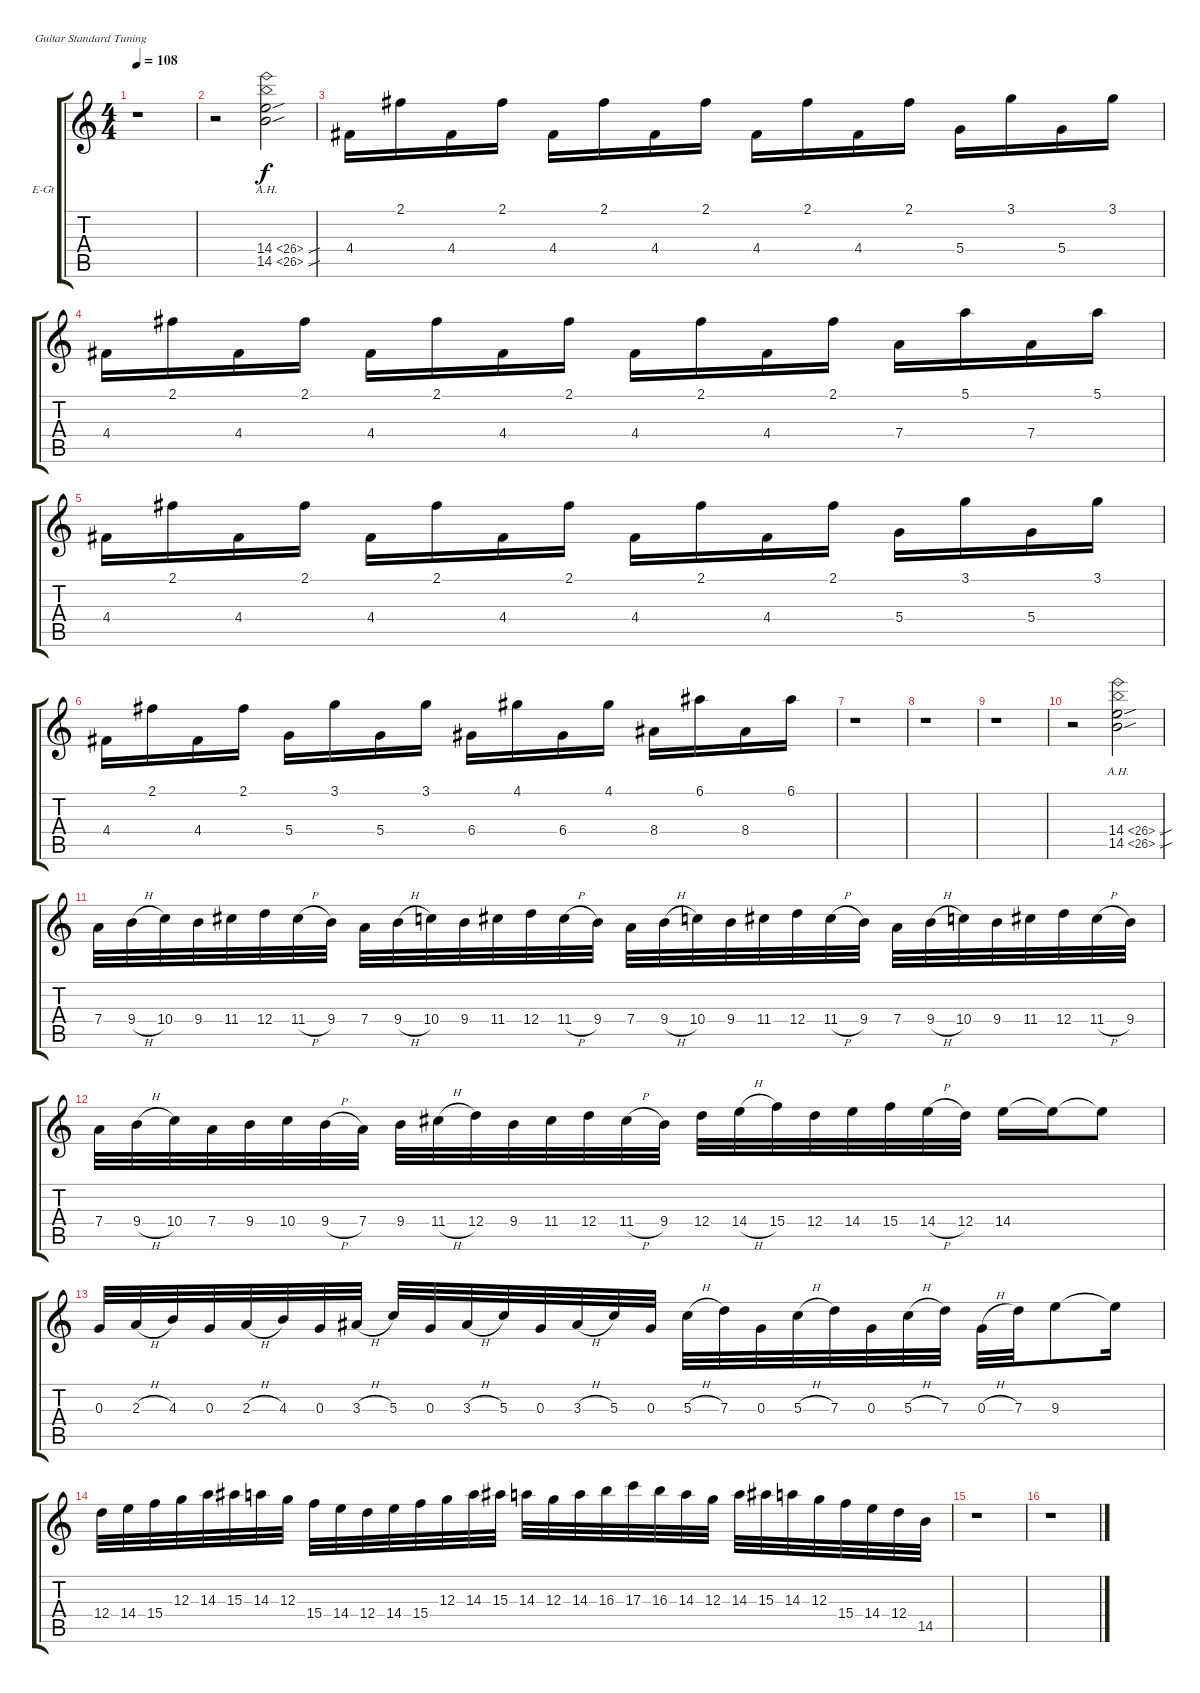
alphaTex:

\bracketExtendMode groupsimilarinstruments
\firstSystemTrackNameOrientation horizontal
\otherSystemsTrackNameOrientation horizontal
\track ("J5 Lead" "E-Gt") {instrument overdrivenguitar}
\staff {score tabs}
\tuning (E4 B3 G3 D3 A2 E2)
\ts (4 4)
\tempo 108
\clef g2
\ks c
r.1{dy f} |
r.2 (14.4{ah 12 sou} 14.5{ah 12 sou}).2 |
4.4.16 2.1.16 4.4.16 2.1.16 4.4.16 2.1.16 4.4.16 2.1.16 4.4.16 2.1.16 4.4.16 2.1.16 5.4.16 3.1.16 5.4.16 3.1.16 |
4.4.16 2.1.16 4.4.16 2.1.16 4.4.16 2.1.16 4.4.16 2.1.16 4.4.16 2.1.16 4.4.16 2.1.16 7.4.16 5.1.16 7.4.16 5.1.16 |
4.4.16 2.1.16 4.4.16 2.1.16 4.4.16 2.1.16 4.4.16 2.1.16 4.4.16 2.1.16 4.4.16 2.1.16 5.4.16 3.1.16 5.4.16 3.1.16 |
4.4.16 2.1.16 4.4.16 2.1.16 5.4.16 3.1.16 5.4.16 3.1.16 6.4.16 4.1.16 6.4.16 4.1.16 8.4.16 6.1.16 8.4.16 6.1.16 |
r.1 |
r.1 |
r.1 |
r.2 (14.4{ah 12 sou} 14.5{ah 12 sou}).2 |
7.4.32 9.4{h}.32 10.4.32 9.4.32 11.4.32 12.4.32 11.4{h}.32 9.4.32 7.4.32 9.4{h}.32 10.4.32 9.4.32 11.4.32 12.4.32 11.4{h}.32 9.4.32 7.4.32 9.4{h}.32 10.4.32 9.4.32 11.4.32 12.4.32 11.4{h}.32 9.4.32 7.4.32 9.4{h}.32 10.4.32 9.4.32 11.4.32 12.4.32 11.4{h}.32 9.4.32 |
7.4.32 9.4{h}.32 10.4.32 7.4.32 9.4.32 10.4.32 9.4{h}.32 7.4.32 9.4.32 11.4{h}.32 12.4.32 9.4.32 11.4.32 12.4.32 11.4{h}.32 9.4.32 12.4.32 14.4{h}.32 15.4.32 12.4.32 14.4.32 15.4.32 14.4{h}.32 12.4.32 14.4.16 14.4{t}.16 14.4{t}.8 |
0.3.32 2.3{h}.32 4.3.32 0.3.32 2.3{h}.32 4.3.32 0.3.32 3.3{h}.32 5.3.32 0.3.32 3.3{h}.32 5.3.32 0.3.32 3.3{h}.32 5.3.32 0.3.32 5.3{h}.32 7.3.32 0.3.32 5.3{h}.32 7.3.32 0.3.32 5.3{h}.32 7.3.32 0.3{h}.32 7.3.32 9.3.8 9.3{t}.16 |
12.4.32 14.4.32 15.4.32 12.3.32 14.3.32 15.3.32 14.3.32 12.3.32 15.4.32 14.4.32 12.4.32 14.4.32 15.4.32 12.3.32 14.3.32 15.3.32 14.3.32 12.3.32 14.3.32 16.3.32 17.3.32 16.3.32 14.3.32 12.3.32 14.3.32 15.3.32 14.3.32 12.3.32 15.4.32 14.4.32 12.4.32 14.5.32 |
r.1 |
r.1
